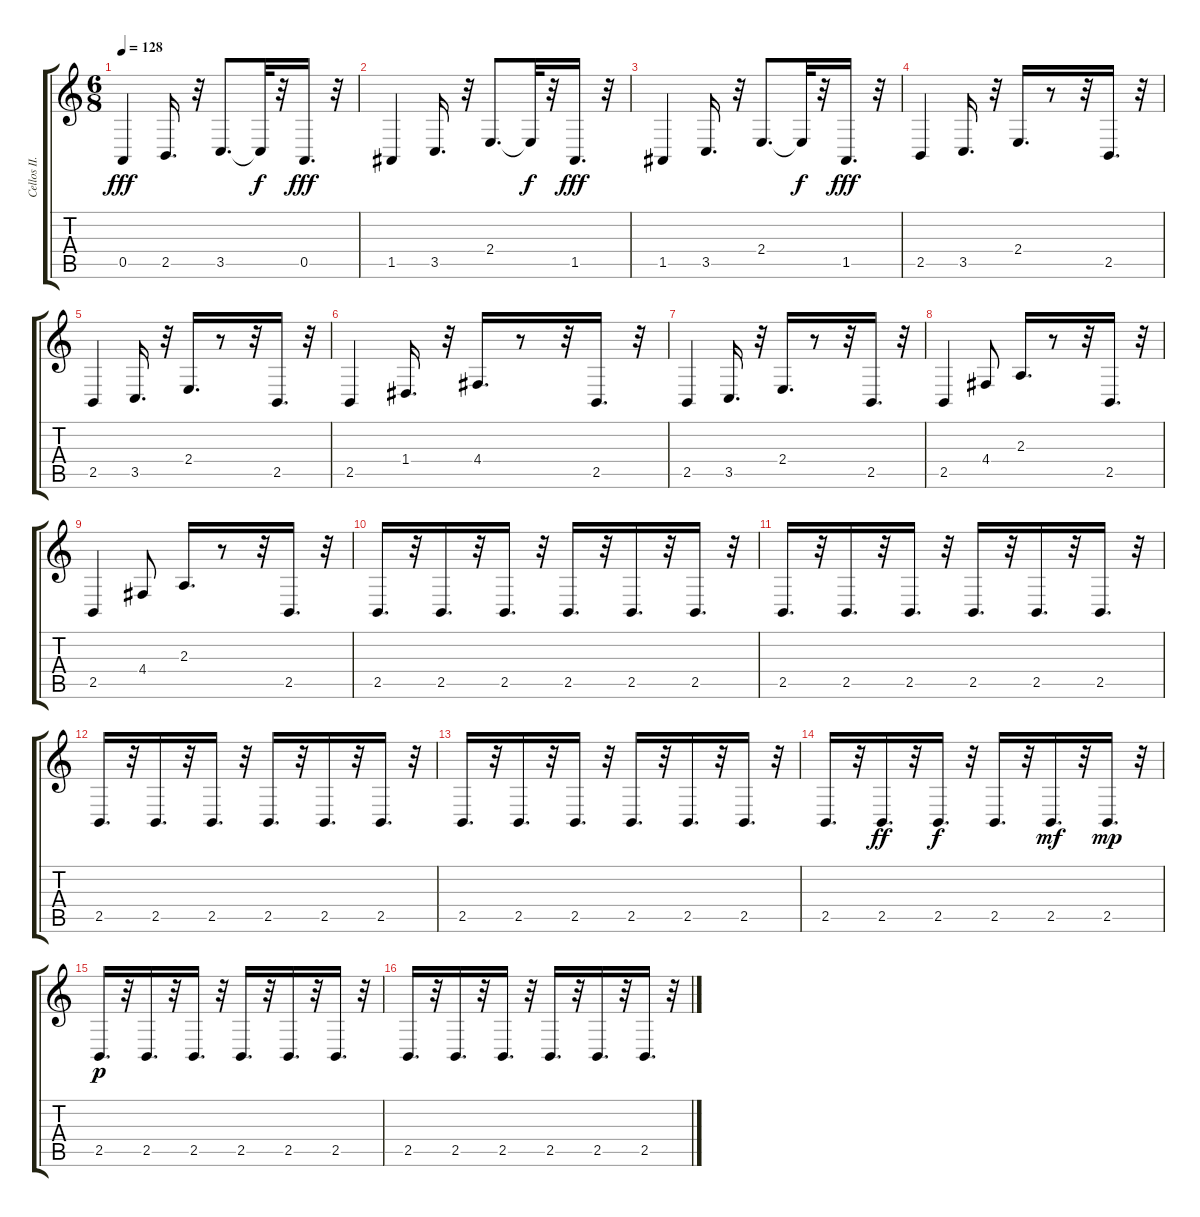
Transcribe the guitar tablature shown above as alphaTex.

\track ("Cellos II." "Cellos II.") {instrument pizzicatostrings}
\staff {score tabs}
\tuning (E4 B3 G3 D3 A2 E2) {hide}
\ts (6 8)
\tempo 128
\clef g2
\ks c
0.5.4{dy fff} 2.5.16{d} r.32 3.5.8{d} 3.5{t}.32{dy f} r.32 0.5.16{d dy fff} r.32 |
1.5.4 3.5.16{d} r.32 2.4.8{d} 2.4{t}.32{dy f} r.32 1.5.16{d dy fff} r.32 |
1.5.4 3.5.16{d} r.32 2.4.8{d} 2.4{t}.32{dy f} r.32 1.5.16{d dy fff} r.32 |
2.5.4 3.5.16{d} r.32 2.4.16{d} r.8 r.32 2.5.16{d} r.32 |
2.5.4 3.5.16{d} r.32 2.4.16{d} r.8 r.32 2.5.16{d} r.32 |
2.5.4 1.4.16{d} r.32 4.4.16{d} r.8 r.32 2.5.16{d} r.32 |
2.5.4 3.5.16{d} r.32 2.4.16{d} r.8 r.32 2.5.16{d} r.32 |
2.5.4 4.4.8 2.3.16{d} r.8 r.32 2.5.16{d} r.32 |
2.5.4 4.4.8 2.3.16{d} r.8 r.32 2.5.16{d} r.32 |
2.5.16{d} r.32 2.5.16{d} r.32 2.5.16{d} r.32 2.5.16{d} r.32 2.5.16{d} r.32 2.5.16{d} r.32 |
2.5.16{d} r.32 2.5.16{d} r.32 2.5.16{d} r.32 2.5.16{d} r.32 2.5.16{d} r.32 2.5.16{d} r.32 |
2.5.16{d} r.32 2.5.16{d} r.32 2.5.16{d} r.32 2.5.16{d} r.32 2.5.16{d} r.32 2.5.16{d} r.32 |
2.5.16{d} r.32 2.5.16{d} r.32 2.5.16{d} r.32 2.5.16{d} r.32 2.5.16{d} r.32 2.5.16{d} r.32 |
2.5.16{d} r.32 2.5.16{d dy ff} r.32 2.5.16{d dy f} r.32 2.5.16{d} r.32 2.5.16{d dy mf} r.32 2.5.16{d dy mp} r.32 |
2.5.16{d dy p} r.32 2.5.16{d} r.32 2.5.16{d} r.32 2.5.16{d} r.32 2.5.16{d} r.32 2.5.16{d} r.32 |
2.5.16{d} r.32 2.5.16{d} r.32 2.5.16{d} r.32 2.5.16{d} r.32 2.5.16{d} r.32 2.5.16{d} r.32
